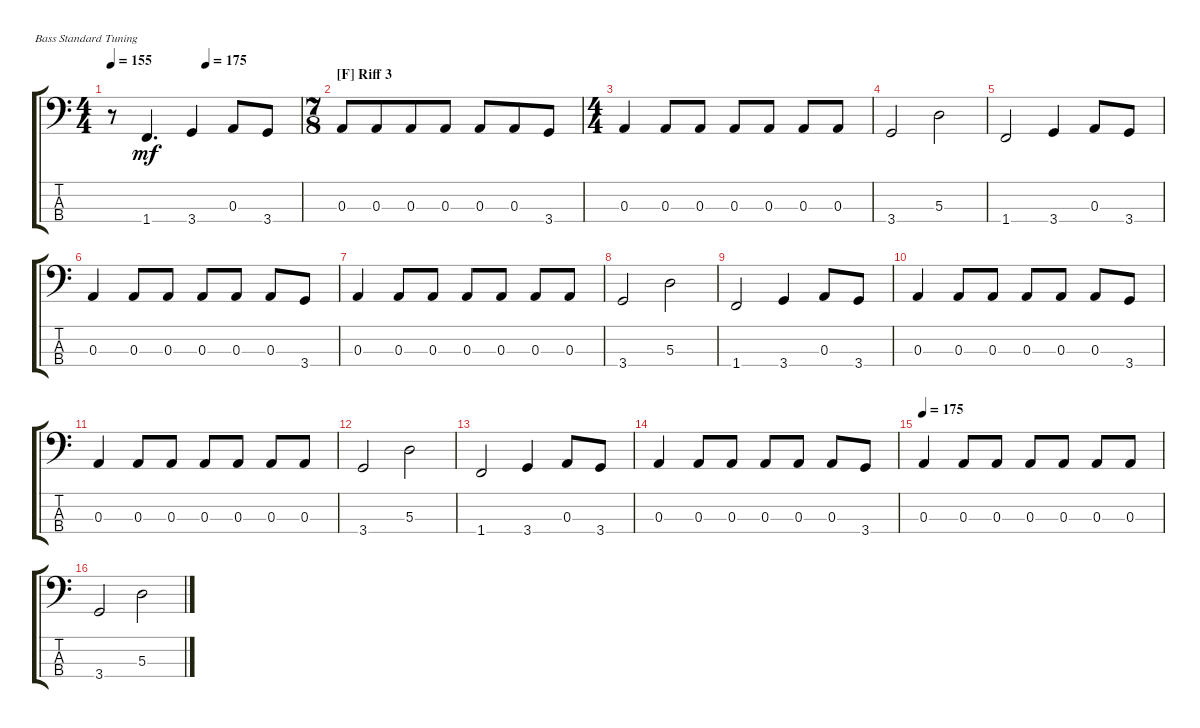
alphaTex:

\defaultSystemsLayout 4
\bracketExtendMode groupsimilarinstruments
\singleTrackTrackNamePolicy hidden
\multiTrackTrackNamePolicy hidden
\firstSystemTrackNameOrientation horizontal
\otherSystemsTrackNameOrientation horizontal
\track ("Steve Harris" "E-Bass") {instrument electricbassfinger}
\staff {score tabs}
\tuning (G2 D2 A1 E1)
\ts (4 4)
\tempo 155
\tempo (175 0.5)
\clef f4
\scale
1.03909
\ks c
r.8{dy mf} 1.4.4{d} 3.4.4 0.3.8 3.4.8 |
\ts (7 8)
\section ("F" "Riff 3")
\scale
0.960908 0.3.8 0.3.8 0.3.8 0.3.8 0.3.8 0.3.8 3.4.8 |
\ts (4 4)
\scale
1.06936 0.3.4 0.3.8 0.3.8 0.3.8 0.3.8 0.3.8 0.3.8 |
\scale
0.930643 3.4.2 5.3.2 |
\scale
1.03909 1.4.2 3.4.4 0.3.8 3.4.8 |
\scale
0.960908 0.3.4 0.3.8 0.3.8 0.3.8 0.3.8 0.3.8 3.4.8 |
\scale
1.03909 0.3.4 0.3.8 0.3.8 0.3.8 0.3.8 0.3.8 0.3.8 |
\scale
0.960908 3.4.2 5.3.2 |
\scale
1.03909 1.4.2 3.4.4 0.3.8 3.4.8 |
\scale
0.960908 0.3.4 0.3.8 0.3.8 0.3.8 0.3.8 0.3.8 3.4.8 |
\scale
1.03909 0.3.4 0.3.8 0.3.8 0.3.8 0.3.8 0.3.8 0.3.8 |
\scale
0.960908 3.4.2 5.3.2 |
\scale
1.03909 1.4.2 3.4.4 0.3.8 3.4.8 |
\scale
0.960908 0.3.4 0.3.8 0.3.8 0.3.8 0.3.8 0.3.8 3.4.8 |
\tempo 175
\scale
1.03909 0.3.4 0.3.8 0.3.8 0.3.8 0.3.8 0.3.8 0.3.8 |
\scale
0.960908 3.4.2 5.3.2
